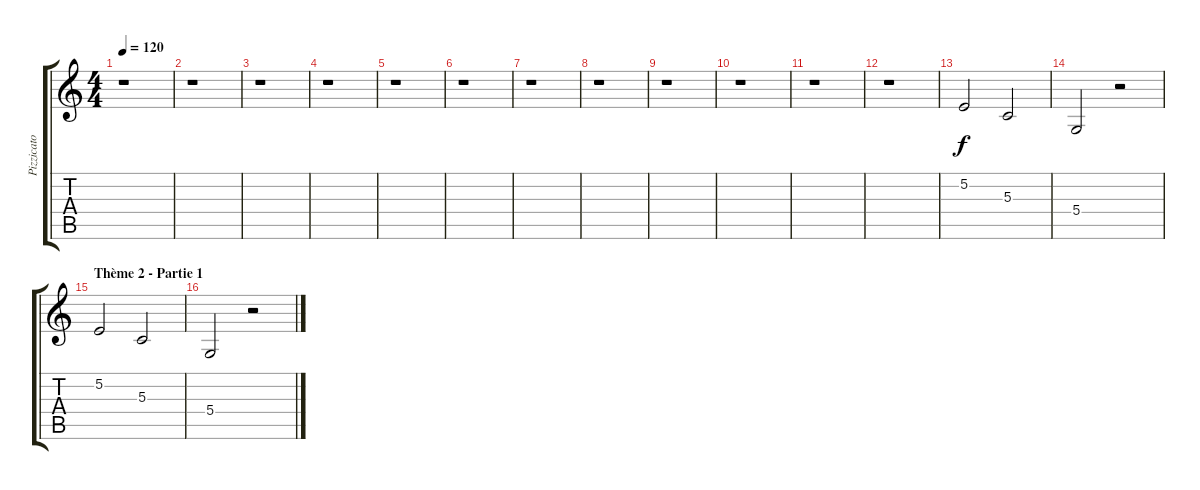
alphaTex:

\track ("Pizzicato " "Pizzicato ") {instrument pizzicatostrings}
\staff {score tabs}
\tuning (E4 B3 G3 D3 A2 E2) {hide}
\ts (4 4)
\tempo 120
\clef g2
\ks c
r.1{dy f} |
r.1 |
r.1 |
r.1 |
r.1 |
r.1 |
r.1 |
r.1 |
r.1 |
r.1 |
r.1 |
r.1 |
5.2.2 5.3.2 |
5.4.2 r.2 |
\section ("" "Thème 2 - Partie 1")
5.2.2 5.3.2 |
5.4.2 r.2
